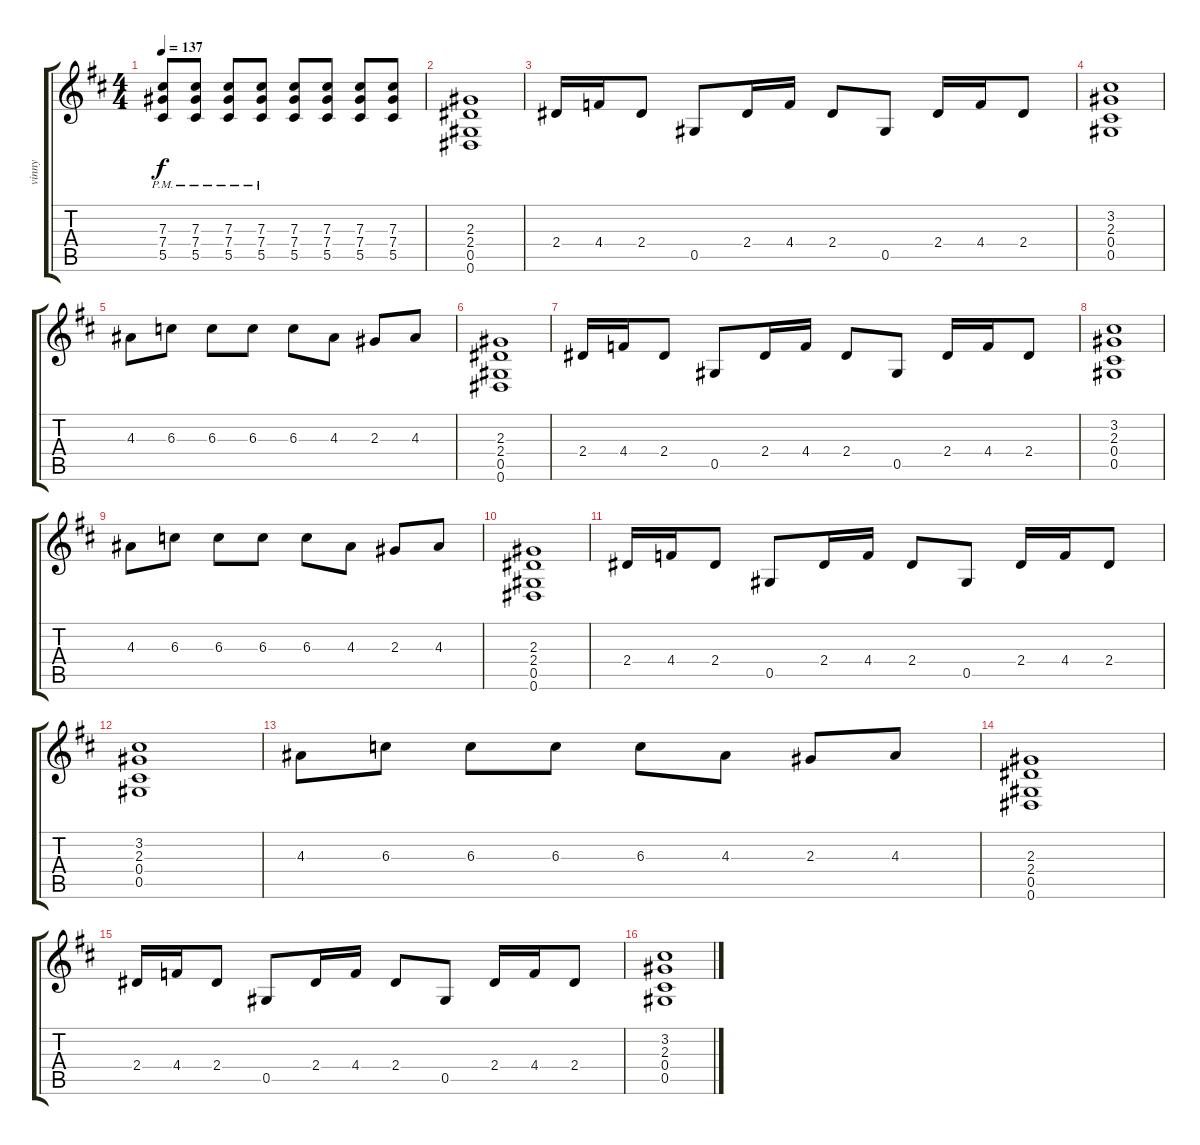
\track ("vinny" "vinny") {instrument overdrivenguitar}
\staff {score tabs}
\tuning (Eb4 Bb3 Gb3 Db3 Ab2 Eb2) {hide}
\ts (4 4)
\tempo 137
\clef g2
\ks d
(7.3{pm} 7.4{pm} 5.5{pm}).8{dy f} (7.3{pm} 7.4{pm} 5.5{pm}).8 (7.3{pm} 7.4{pm} 5.5{pm}).8 (7.3{pm} 7.4{pm} 5.5{pm}).8 (7.3 7.4 5.5).8 (7.3 7.4 5.5).8 (7.3 7.4 5.5).8 (7.3 7.4 5.5).8 |
(2.3 2.4 0.5 0.6).1 |
2.4.16 4.4.16 2.4.8 0.5.8 2.4.16 4.4.16 2.4.8 0.5.8 2.4.16 4.4.16 2.4.8 |
(3.2 2.3 0.4 0.5).1 |
4.3.8 6.3.8 6.3.8 6.3.8 6.3.8 4.3.8 2.3.8 4.3.8 |
(2.3 2.4 0.5 0.6).1 |
2.4.16 4.4.16 2.4.8 0.5.8 2.4.16 4.4.16 2.4.8 0.5.8 2.4.16 4.4.16 2.4.8 |
(3.2 2.3 0.4 0.5).1 |
4.3.8 6.3.8 6.3.8 6.3.8 6.3.8 4.3.8 2.3.8 4.3.8 |
(2.3 2.4 0.5 0.6).1 |
2.4.16 4.4.16 2.4.8 0.5.8 2.4.16 4.4.16 2.4.8 0.5.8 2.4.16 4.4.16 2.4.8 |
(3.2 2.3 0.4 0.5).1 |
4.3.8 6.3.8 6.3.8 6.3.8 6.3.8 4.3.8 2.3.8 4.3.8 |
(2.3 2.4 0.5 0.6).1 |
2.4.16 4.4.16 2.4.8 0.5.8 2.4.16 4.4.16 2.4.8 0.5.8 2.4.16 4.4.16 2.4.8 |
(3.2 2.3 0.4 0.5).1
